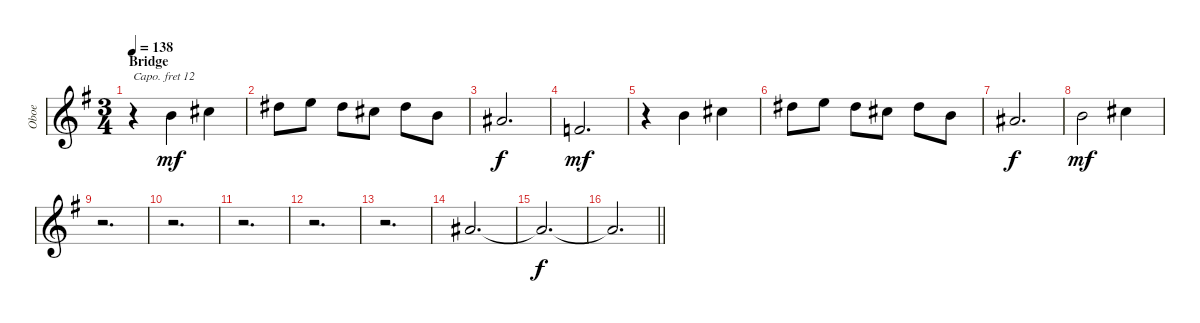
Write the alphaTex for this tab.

\track ("Oboe" "Oboe") {instrument oboe}
\staff {score}
\capo 12
\tuning (Eb4 Bb3 Gb3 Db3 Ab2 Eb2) {hide}
\ts (3 4)
\section ("" "Bridge")
\tempo 138
\clef g2
\ks eminor
r.4{dy f} 1.2.4{dy mf} 3.2.4 |
5.2.8 6.2.8 5.2.8 3.2.8 5.2.8 5.3.8 |
4.3.2{d dy f} |
4.4.2{d dy mf} |
r.4 1.2.4 3.2.4 |
5.2.8 6.2.8 5.2.8 3.2.8 5.2.8 5.3.8 |
4.3.2{d dy f} |
5.3.2{dy mf} 7.3.4 |
r.2{d} |
r.2{d} |
r.2{d} |
r.2{d} |
r.2{d} |
4.3.2{d} |
4.3{t}.2{d dy f} |
\barLineRight lightlight
4.3{t}.2{d}
